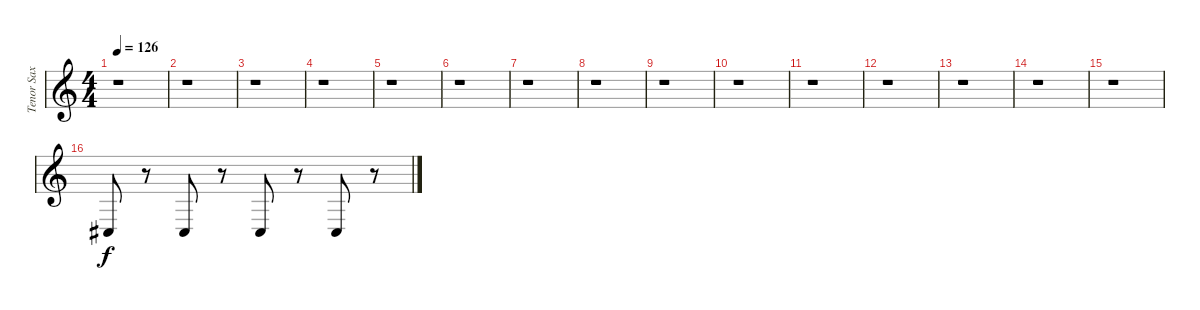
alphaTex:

\track ("Tenor Sax 1" "Tenor Sax ") {instrument tenorsax}
\staff {score}
\tuning (E4 B3 G3 D3 A2 E2) {hide}
\ts (4 4)
\tempo 126
\clef g2
\ks c
r.1{dy f} |
r.1 |
r.1 |
r.1 |
r.1 |
r.1 |
r.1 |
r.1 |
r.1 |
r.1 |
r.1 |
r.1 |
r.1 |
r.1 |
r.1 |
4.5.8 r.8 4.5.8 r.8 4.5.8 r.8 4.5.8 r.8
